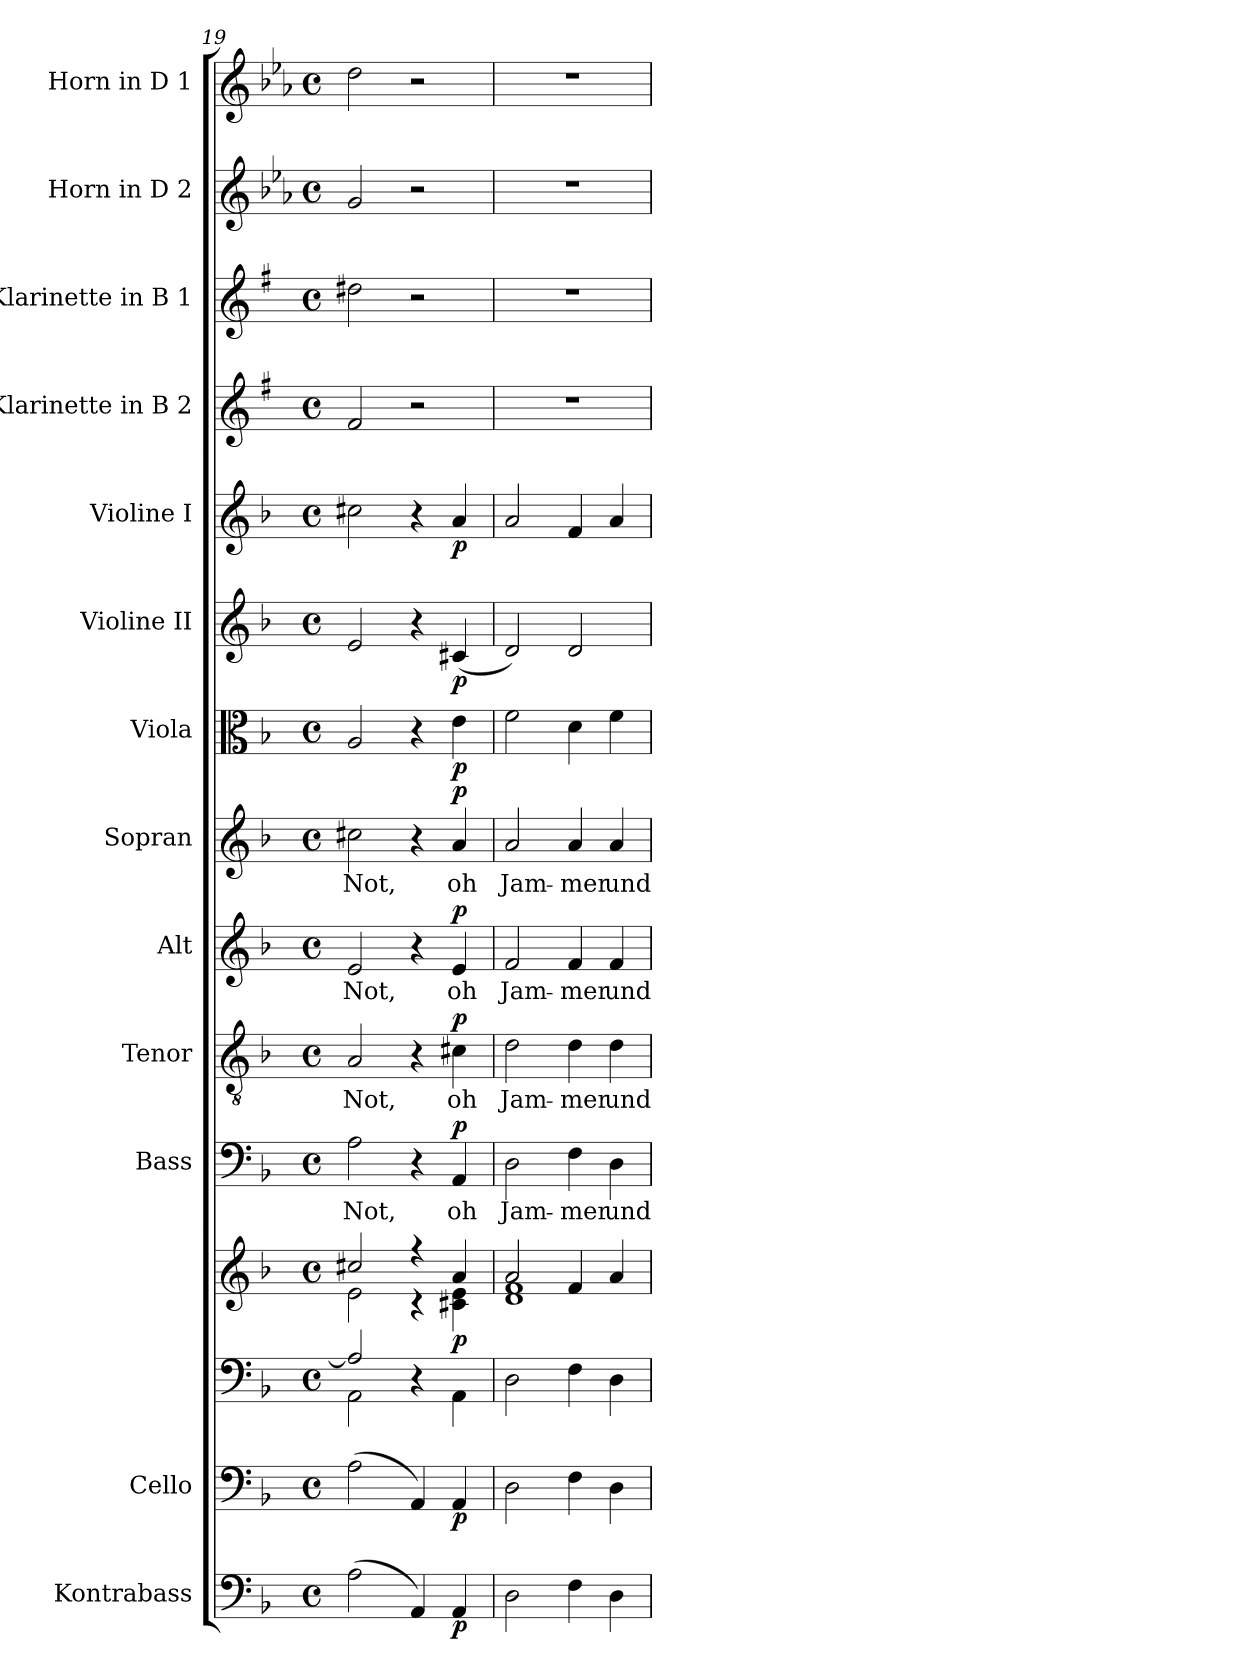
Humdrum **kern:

**kern	**dynam	**kern	**dynam	**kern	**kern	**dynam	**kern	**text	**dynam	**kern	**text	**dynam	**kern	**text	**dynam	**kern	**text	**dynam	**kern	**dynam	**kern	**dynam	**kern	**dynam	**kern	**kern	**kern	**kern
*part14	*part14	*part13	*part13	*part12	*part12	*part12	*part11	*part11	*part11	*part10	*part10	*part10	*part9	*part9	*part9	*part8	*part8	*part8	*part7	*part7	*part6	*part6	*part5	*part5	*part4	*part3	*part2	*part1
*staff15	*staff15	*staff14	*staff14	*staff13	*staff12	*staff12/13	*staff11	*staff11	*staff11	*staff10	*staff10	*staff10	*staff9	*staff9	*staff9	*staff8	*staff8	*staff8	*staff7	*staff7	*staff6	*staff6	*staff5	*staff5	*staff4	*staff3	*staff2	*staff1
*I"Kontrabass	*	*I"Cello	*	*	*	*	*I"Bass	*	*	*I"Tenor	*	*	*I"Alt	*	*	*I"Sopran	*	*	*I"Viola	*	*I"Violine II	*	*I"Violine I	*	*I"Klarinette in B 2	*I"Klarinette in B 1	*I"Horn in D 2	*I"Horn in D 1
*I'Kb.	*	*	*	*	*	*	*I'B	*	*	*I'T	*	*	*I'A	*	*	*I'S	*	*	*I'Vla.	*	*I'Vl. II	*	*I'Vl. I	*	*	*	*I'Hrn. 2	*I'Hrn. 1
*clefF4	*	*clefF4	*	*clefF4	*clefG2	*	*clefF4	*	*	*clefGv2	*	*	*clefG2	*	*	*clefG2	*	*	*clefC3	*	*clefG2	*	*clefG2	*	*clefG2	*clefG2	*clefG2	*clefG2
*ITrd7c12	*	*	*	*	*	*	*	*	*	*	*	*	*	*	*	*	*	*	*	*	*	*	*	*	*ITrd1c2	*ITrd1c2	*ITrd-1c-2	*ITrd-1c-2
*k[b-]	*	*k[b-]	*	*k[b-]	*k[b-]	*	*k[b-]	*	*	*k[b-]	*	*	*k[b-]	*	*	*k[b-]	*	*	*k[b-]	*	*k[b-]	*	*k[b-]	*	*k[b-]	*k[b-]	*k[b-]	*k[b-]
*F:	*	*F:	*	*F:	*F:	*	*F:	*	*	*F:	*	*	*F:	*	*	*F:	*	*	*F:	*	*F:	*	*F:	*	*F:	*F:	*F:	*F:
*M4/4	*	*M4/4	*	*M4/4	*M4/4	*	*M4/4	*	*	*M4/4	*	*	*M4/4	*	*	*M4/4	*	*	*M4/4	*	*M4/4	*	*M4/4	*	*M4/4	*M4/4	*M4/4	*M4/4
*met(c)	*	*met(c)	*	*met(c)	*met(c)	*	*met(c)	*	*	*met(c)	*	*	*met(c)	*	*	*met(c)	*	*	*met(c)	*	*met(c)	*	*met(c)	*	*met(c)	*met(c)	*met(c)	*met(c)
=19	=19	=19	=19	=19	=19	=19	=19	=19	=19	=19	=19	=19	=19	=19	=19	=19	=19	=19	=19	=19	=19	=19	=19	=19	=19	=19	=19	=19
*	*	*	*	*^	*^	*	*	*	*	*	*	*	*	*	*	*	*	*	*	*	*	*	*	*	*	*	*	*
!	!	!	!	!	!	!	!	!	!	!LO:LY:b	!	!	!LO:LY:b	!	!	!LO:LY:b	!	!	!LO:LY:b	!	!	!	!	!	!	!	!	!	!	!
(>2AA\	.	(>2A\	.	2A/]	2AA\	2cc#X/	2e\	.	2A\	Not,	.	2A/	Not,	.	2e/	Not,	.	2cc#X\	Not,	.	2A/	.	2e/	.	2cc#X\	.	2e/	2cc#X\	2a/	2ee\
4AAA/)	.	4AA/)	.	2ryy	4r	4r	4r	.	4r	.	.	4r	.	.	4r	.	.	4r	.	.	4r	.	4r	.	4r	.	2r	2r	2r	2r
!	!LO:DY:b	!	!LO:DY:b	!	!	!	!	!LO:DY:b	!	!LO:LY:b	!LO:DY:a	!	!LO:LY:b	!LO:DY:a	!	!LO:LY:b	!LO:DY:a	!	!LO:LY:b	!LO:DY:a	!	!LO:DY:b	!	!LO:DY:b	!	!LO:DY:b	!	!	!	!
4AAA/	p	4AA/	p	.	4AA\	4a/	4c#X\ 4e\	p	4AA/	oh	p	4c#X\	oh	p	4e/	oh	p	4a/	oh	p	4e\	p	(<4c#X/	p	4a/	p	.	.	.	.
=20	=20	=20	=20	=20	=20	=20	=20	=20	=20	=20	=20	=20	=20	=20	=20	=20	=20	=20	=20	=20	=20	=20	=20	=20	=20	=20	=20	=20	=20	=20
!	!	!	!	!	!	!	!	!	!	!LO:LY:b	!	!	!LO:LY:b	!	!	!LO:LY:b	!	!	!LO:LY:b	!	!	!	!	!	!	!	!	!	!	!
*	*	*	*	*v	*v	*	*	*	*	*	*	*	*	*	*	*	*	*	*	*	*	*	*	*	*	*	*	*	*	*
2DD\	.	2D\	.	2D\	2a/	1d 1f	.	2D\	Jam-	.	2d\	Jam-	.	2f/	Jam-	.	2a/	Jam-	.	2f\	.	2d/)	.	2a/	.	1r	1r	1r	1r
!	!	!	!	!	!	!	!	!	!LO:LY:b	!	!	!LO:LY:b	!	!	!LO:LY:b	!	!	!LO:LY:b	!	!	!	!	!	!	!	!	!	!	!
4FF\	.	4F\	.	4F\	4f/	.	.	4F\	-mer	.	4d\	-mer	.	4f/	-mer	.	4a/	-mer	.	4d\	.	2d/	.	4f/	.	.	.	.	.
!	!	!	!	!	!	!	!	!	!LO:LY:b	!	!	!LO:LY:b	!	!	!LO:LY:b	!	!	!LO:LY:b	!	!	!	!	!	!	!	!	!	!	!
4DD\	.	4D\	.	4D\	4a/	.	.	4D\	und	.	4d\	und	.	4f/	und	.	4a/	und	.	4f\	.	.	.	4a/	.	.	.	.	.
*	*	*	*	*	*v	*v	*	*	*	*	*	*	*	*	*	*	*	*	*	*	*	*	*	*	*	*	*	*	*
=	=	=	=	=	=	=	=	=	=	=	=	=	=	=	=	=	=	=	=	=	=	=	=	=	=	=	=	=
*-	*-	*-	*-	*-	*-	*-	*-	*-	*-	*-	*-	*-	*-	*-	*-	*-	*-	*-	*-	*-	*-	*-	*-	*-	*-	*-	*-	*-
